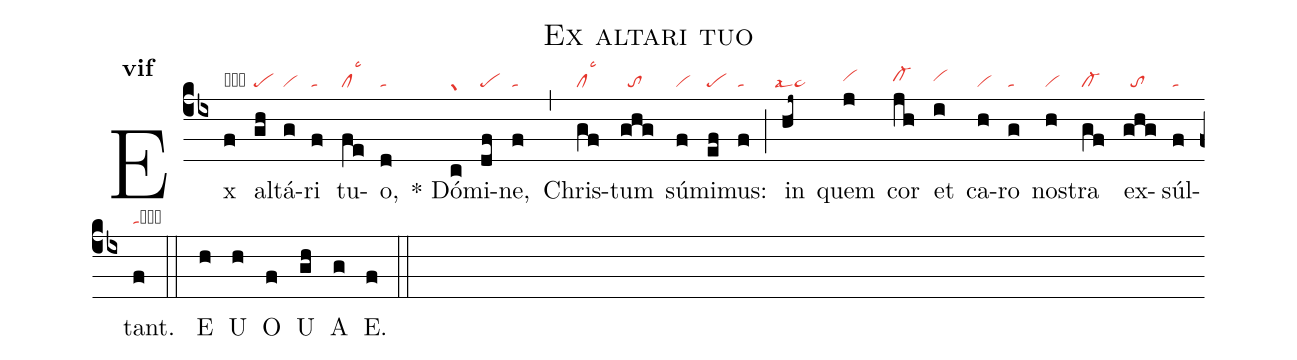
name:Ex altari tuo;
office-part:an;
mode:6f;
nabc-lines:1;
%%
initial-style: 1;
name:Ex altari tuo Domine;
mode: 6;
office-part: Antiphona;
annotation: Ant.;
annotation: vi f;
nabc-lines:1;
%%
(cb4) Ex(f|obta) al(gh|pe)tá(g|vi)ri(f|ta) tu(fe|cllsc3)o,(d|ta) <sp>*</sp> Dó(c|gr)mi(df|pe)ne,(f|ta) (,) Chris(gf|cllsc3)tum(ghg|//to) sú(f|vi)mi(ef|pe)mus:(f|ta) (;) in(hj~|``ta>lsal4) quem(j|vihh) cor(jh|cl-hh) et(i|vihh) ca(h|vi)ro(g|ta) nos(h|vi)tra(gf|cl-) ex(ghg|//to)súl(f|ta)tant.(f|tacb) (::)
<eu> E(h) U(h) O(f) U(gh) A(g) E.(f) </eu>(::)
